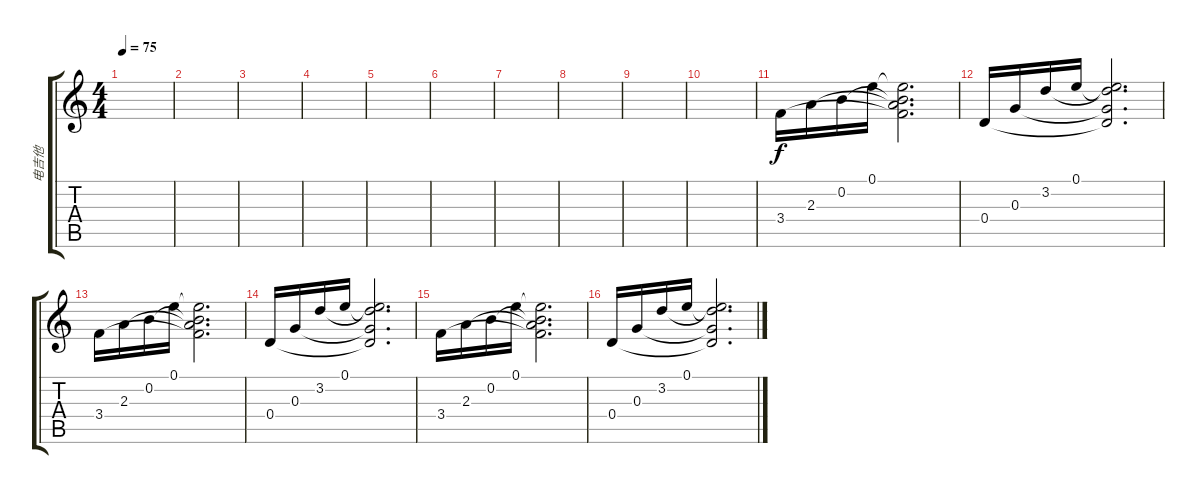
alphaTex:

\track ("电吉他" "电吉他") {instrument electricguitarjazz}
\staff {score tabs}
\tuning (E4 B3 G3 D3 A2 E2) {hide}
\ts (4 4)
\tempo 75
\clef g2
\ks c
|
|
|
|
|
|
|
|
|
|
3.4.16 2.3.16 0.2.16 0.1.16 (0.1{t} 0.2{t} 2.3{t} 3.4{t}).2{d} |
0.4.16 0.3.16 3.2.16 0.1.16 (0.1{t} 3.2{t} 0.3{t} 0.4{t}).2{d} |
3.4.16 2.3.16 0.2.16 0.1.16 (0.1{t} 0.2{t} 2.3{t} 3.4{t}).2{d} |
0.4.16 0.3.16 3.2.16 0.1.16 (0.1{t} 3.2{t} 0.3{t} 0.4{t}).2{d} |
3.4.16 2.3.16 0.2.16 0.1.16 (0.1{t} 0.2{t} 2.3{t} 3.4{t}).2{d} |
0.4.16 0.3.16 3.2.16 0.1.16 (0.1{t} 3.2{t} 0.3{t} 0.4{t}).2{d}
